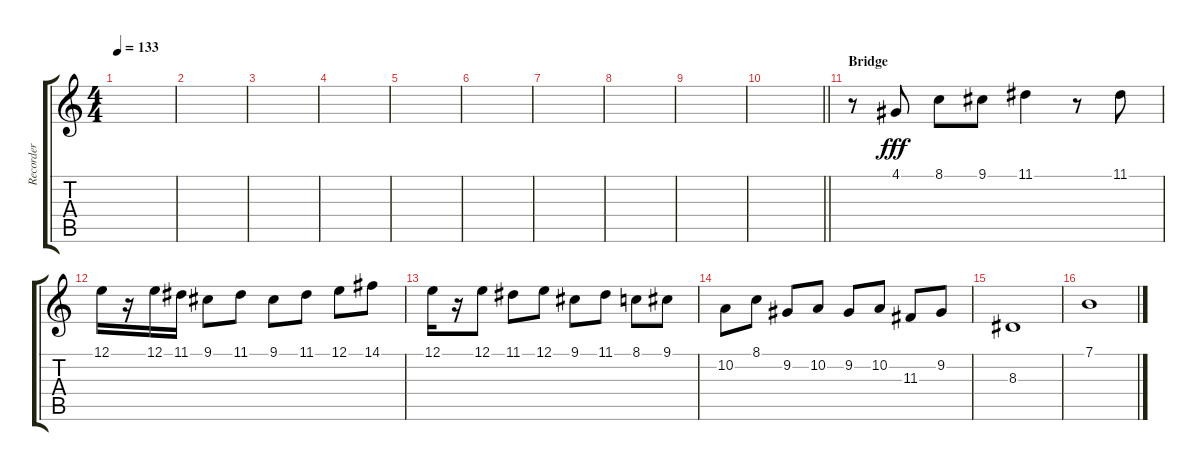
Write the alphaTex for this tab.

\track ("Recorder" "Recorder") {instrument recorder}
\staff {score tabs}
\tuning (E4 B3 G3 D3 A2 E2) {hide}
\ts (4 4)
\tempo 133
\clef g2
\ks c
|
|
|
|
|
|
|
|
|
\barLineRight lightlight
|
\section ("" "Bridge")
r.8 4.1.8{dy fff} 8.1.8 9.1.8 11.1.4 r.8 11.1.8 |
12.1.16 r.16 12.1.16 11.1.16 9.1.8 11.1.8 9.1.8 11.1.8 12.1.8 14.1.8 |
12.1.16 r.16 12.1.8 11.1.8 12.1.8 9.1.8 11.1.8 8.1.8 9.1.8 |
10.2.8 8.1.8 9.2.8 10.2.8 9.2.8 10.2.8 11.3.8 9.2.8 |
8.3.1 |
7.1.1
